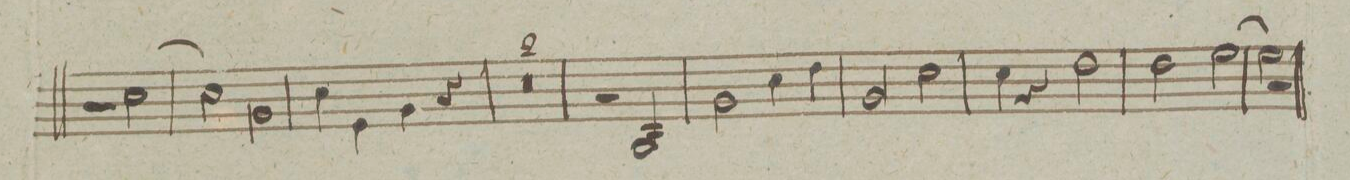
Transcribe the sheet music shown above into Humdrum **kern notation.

**kern	**dynam
*I"Clarino Secundo in C.	*
*clefG2	*
*k[]	*
*met(c)	*
*M4/4	*
2r	.
[>2cc\	.
=55	=55
2cc\]	.
2g\	.
=56	=56
4cc\	.
4e\	.
4g\	.
4r	.
=57	=57
0r	.
=58	=58
=59	=59
2r	.
2G/	.
=60	=60
2g\	.
4cc\	.
4dd\	.
=61	=61
2g/	.
2cc\	.
=62	=62
4cc\	.
4r	.
2dd\	.
=63	=63
2dd\	.
[>2ee\	.
=64	=64
2ee\]	.
2r	.
=65	=65
*-	*-
